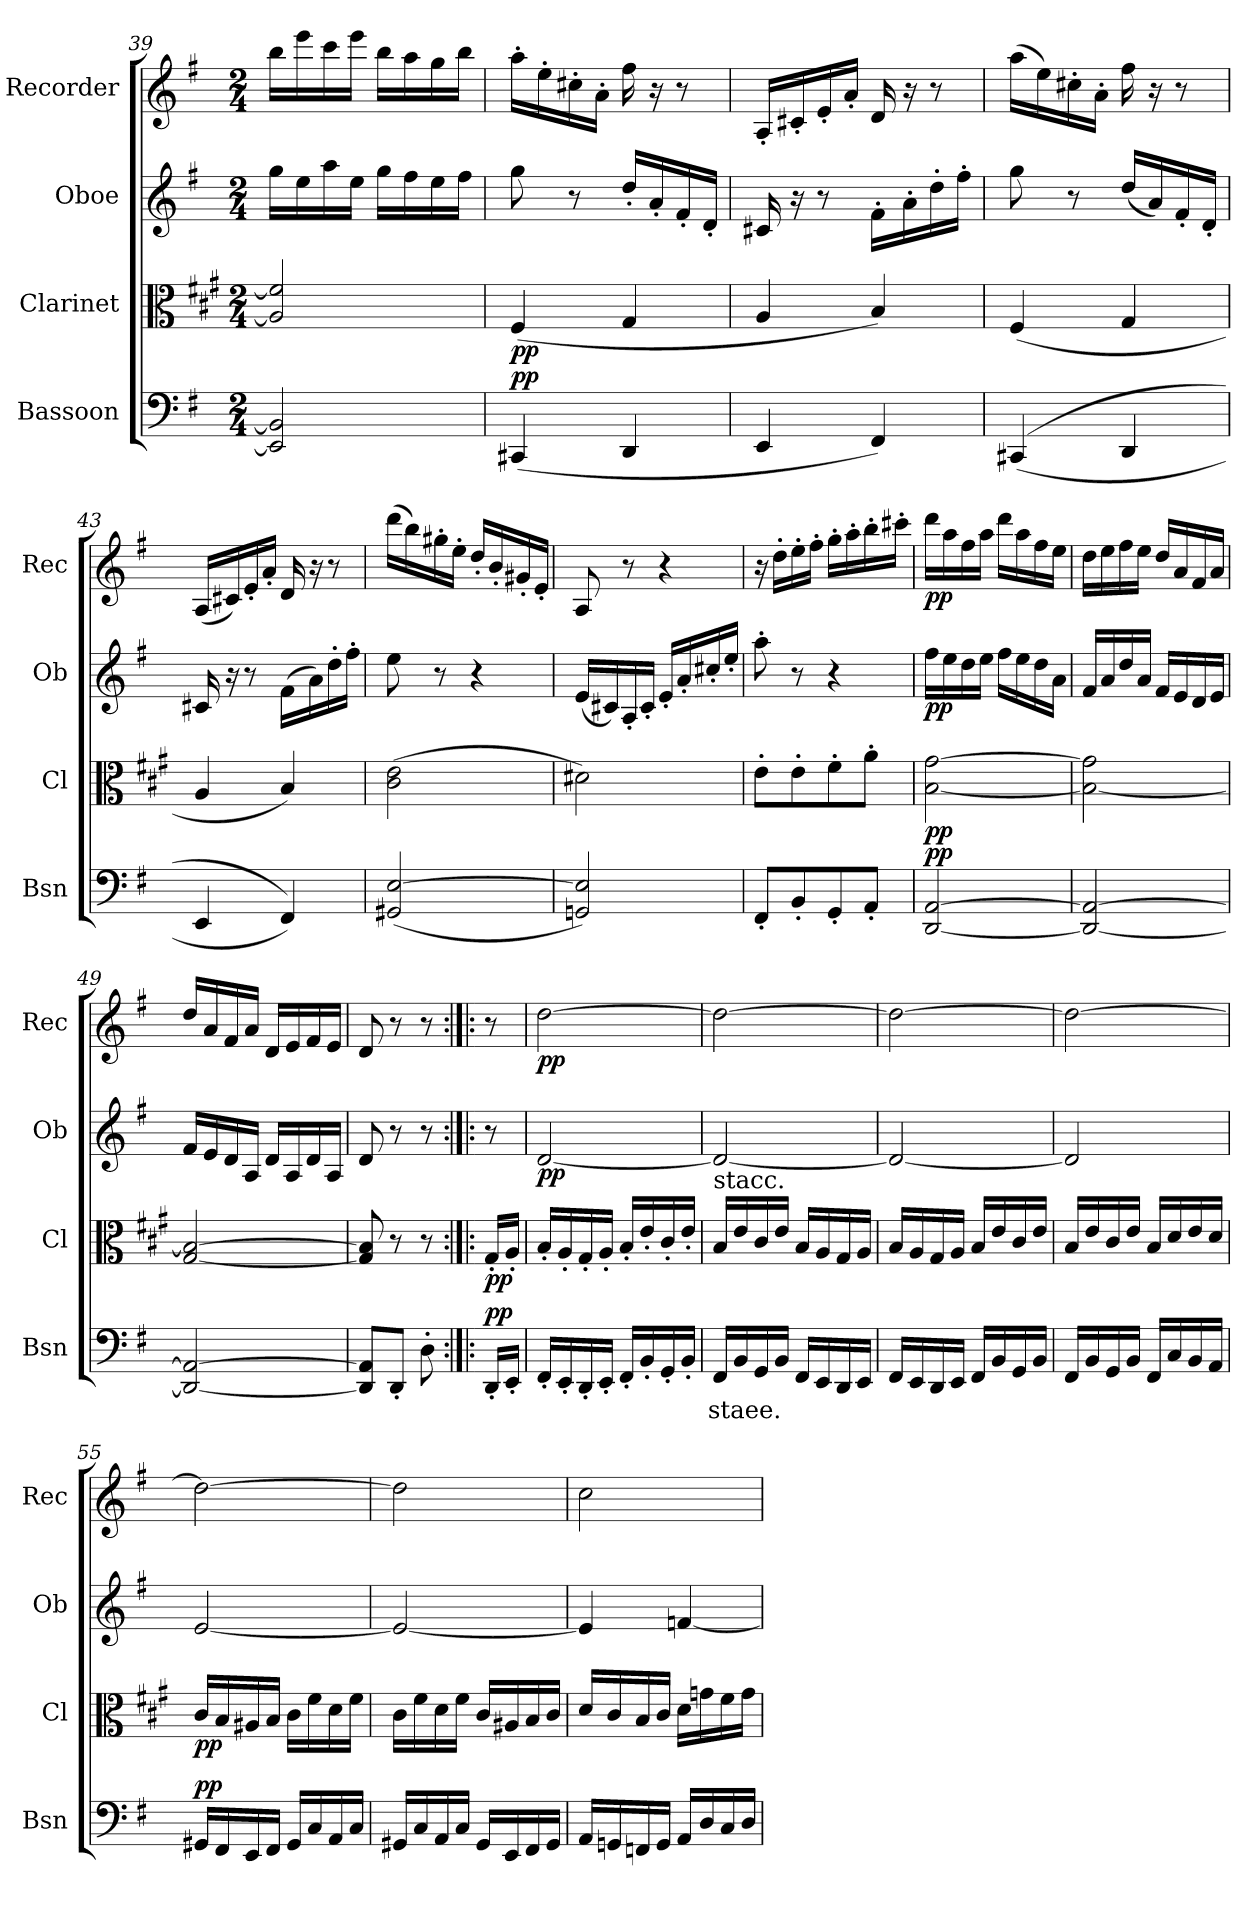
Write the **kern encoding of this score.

**kern	**text	**dynam	**kern	**dynam	**kern	**dynam	**kern	**dynam
*part4	*part4	*part4	*part3	*part3	*part2	*part2	*part1	*part1
*staff4	*staff4	*staff4	*staff3	*staff3	*staff2	*staff2	*staff1	*staff1
*I"Bassoon	*	*	*I"Clarinet	*	*I"Oboe	*	*I"Recorder	*
*I'Bsn	*	*	*I'Cl	*	*I'Ob	*	*I'Rec	*
*clefF4	*	*	*clefC3	*	*clefG2	*	*clefG2	*
*	*	*	*ITrd1c2	*	*	*	*	*
*k[f#]	*	*	*k[f#]	*	*k[f#]	*	*k[f#]	*
*M2/4	*	*	*M2/4	*	*M2/4	*	*M2/4	*
=39	=39	=39	=39	=39	=39	=39	=39	=39
2EE/] 2BB/]	.	.	2G/] 2e/]	.	16gg\LL	.	16bb\LL	.
.	.	.	.	.	16ee\	.	16eee\	.
.	.	.	.	.	16aa\	.	16ccc\	.
.	.	.	.	.	16ee\JJ	.	16eee\JJ	.
.	.	.	.	.	16gg\LL	.	16bb\LL	.
.	.	.	.	.	16ff#\	.	16aa\	.
.	.	.	.	.	16ee\	.	16gg\	.
.	.	.	.	.	16ff#\JJ	.	16bb\JJ	.
!!LO:LB:g=z
=40	=40	=40	=40	=40	=40	=40	=40	=40
!	!	!LO:DY:b	!	!LO:DY:b	!	!	!	!
(4CC#X/	.	pp	(4E/	pp	8gg\	.	16aa'\LL	.
.	.	.	.	.	.	.	16ee'\	.
.	.	.	.	.	8r	.	16cc#X'\	.
.	.	.	.	.	.	.	16a'\JJ	.
4DD/	.	.	4F#/	.	16dd'/LL	.	16ff#\	.
.	.	.	.	.	16a'/	.	16r	.
.	.	.	.	.	16f#'/	.	8r	.
.	.	.	.	.	16d'/JJ	.	.	.
=41	=41	=41	=41	=41	=41	=41	=41	=41
4EE/	.	.	4G/	.	16c#X/	.	16A'/LL	.
.	.	.	.	.	16r	.	16c#X'/	.
.	.	.	.	.	8r	.	16e'/	.
.	.	.	.	.	.	.	16a'/JJ	.
4FF#/)	.	.	4A/)	.	16f#'\LL	.	16d/	.
.	.	.	.	.	16a'\	.	16r	.
.	.	.	.	.	16dd'\	.	8r	.
.	.	.	.	.	16ff#'\JJ	.	.	.
=42	=42	=42	=42	=42	=42	=42	=42	=42
((4CC#X/	.	.	(4E/	.	8gg\	.	(16aa\LL	.
.	.	.	.	.	.	.	16ee\)	.
.	.	.	.	.	8r	.	16cc#X'\	.
.	.	.	.	.	.	.	16a'\JJ	.
4DD/	.	.	4F#/	.	(16dd/LL	.	16ff#\	.
.	.	.	.	.	16a/)	.	16r	.
.	.	.	.	.	16f#'/	.	8r	.
.	.	.	.	.	16d'/JJ	.	.	.
=43	=43	=43	=43	=43	=43	=43	=43	=43
4EE/	.	.	4G/	.	16c#X/	.	(16A/LL	.
.	.	.	.	.	16r	.	16c#X/)	.
.	.	.	.	.	8r	.	16e'/	.
.	.	.	.	.	.	.	16a'/JJ	.
4FF#/))	.	.	4A/)	.	(16f#\LL	.	16d/	.
.	.	.	.	.	16a\)	.	16r	.
.	.	.	.	.	16dd'\	.	8r	.
.	.	.	.	.	16ff#'\JJ	.	.	.
=44	=44	=44	=44	=44	=44	=44	=44	=44
(2GG#X/ [2E/	.	.	(2B\ 2d\	.	8ee\	.	(16ddd\LL	.
.	.	.	.	.	.	.	16bb\)	.
.	.	.	.	.	8r	.	16gg#X'\	.
.	.	.	.	.	.	.	16ee'\JJ	.
.	.	.	.	.	4r	.	16dd'/LL	.
.	.	.	.	.	.	.	16b'/	.
.	.	.	.	.	.	.	16g#X'/	.
.	.	.	.	.	.	.	16e'/JJ	.
=45	=45	=45	=45	=45	=45	=45	=45	=45
2GGn/ 2E/])	.	.	2c#X\)	.	(16e/LL	.	8A/	.
.	.	.	.	.	16c#X/)	.	.	.
.	.	.	.	.	16A'/	.	8r	.
.	.	.	.	.	16c#'/JJ	.	.	.
.	.	.	.	.	16e'/LL	.	4r	.
.	.	.	.	.	16a'/	.	.	.
.	.	.	.	.	16cc#X'/	.	.	.
.	.	.	.	.	16ee'/JJ	.	.	.
=46	=46	=46	=46	=46	=46	=46	=46	=46
8FF#'/L	.	.	8d'\L	.	8aa'\	.	16r	.
.	.	.	.	.	.	.	16dd'\LL	.
8BB'/	.	.	8d'\	.	8r	.	16ee'\	.
.	.	.	.	.	.	.	16ff#'\JJ	.
8GG'/	.	.	8e'\	.	4r	.	16gg'\LL	.
.	.	.	.	.	.	.	16aa'\	.
8AA'/J	.	.	8g'\J	.	.	.	16bb'\	.
.	.	.	.	.	.	.	16ccc#X'\JJ	.
!!LO:PB:g=z
=47	=47	=47	=47	=47	=47	=47	=47	=47
!	!	!LO:DY:b	!	!LO:DY:b	!	!LO:DY:b	!	!LO:DY:b
[2DD/ [2AA/	.	pp	[2A\ [2f#\	pp	16ff#\LL	pp	16ddd\LL	pp
.	.	.	.	.	16ee\	.	16aa\	.
.	.	.	.	.	16dd\	.	16ff#\	.
.	.	.	.	.	16ee\JJ	.	16aa\JJ	.
.	.	.	.	.	16ff#\LL	.	16ddd\LL	.
.	.	.	.	.	16ee\	.	16aa\	.
.	.	.	.	.	16dd\	.	16ff#\	.
.	.	.	.	.	16a\JJ	.	16ee\JJ	.
=48	=48	=48	=48	=48	=48	=48	=48	=48
2DD/_ 2AA/_	.	.	2A\_ 2f#\]	.	16f#/LL	.	16dd\LL	.
.	.	.	.	.	16a/	.	16ee\	.
.	.	.	.	.	16dd/	.	16ff#\	.
.	.	.	.	.	16a/JJ	.	16ee\JJ	.
.	.	.	.	.	16f#/LL	.	16dd/LL	.
.	.	.	.	.	16e/	.	16a/	.
.	.	.	.	.	16d/	.	16f#/	.
.	.	.	.	.	16e/JJ	.	16a/JJ	.
=49	=49	=49	=49	=49	=49	=49	=49	=49
2DD/_ 2AA/_	.	.	[2F#/ 2A/_	.	16f#/LL	.	16dd/LL	.
.	.	.	.	.	16e/	.	16a/	.
.	.	.	.	.	16d/	.	16f#/	.
.	.	.	.	.	16A/JJ	.	16a/JJ	.
.	.	.	.	.	16d/LL	.	16d/LL	.
.	.	.	.	.	16A/	.	16e/	.
.	.	.	.	.	16d/	.	16f#/	.
.	.	.	.	.	16A/JJ	.	16e/JJ	.
=50	=50	=50	=50	=50	=50	=50	=50	=50
8DD/] 8AA/]L	.	.	8F#/] 8A/]	.	8d/	.	8d/	.
8DD'/J	.	.	8r	.	8r	.	8r	.
8D'\	.	.	8r	.	8r	.	8r	.
=50X3:|!|:	=50X3:|!|:	=50X3:|!|:	=50X3:|!|:	=50X3:|!|:	=50X3:|!|:	=50X3:|!|:	=50X3:|!|:	=50X3:|!|:
!	!	!LO:DY:b	!	!LO:DY:b	!	!	!	!
16DD'/LL	.	pp	16F#'/LL	pp	8r	.	8r	.
16EE'/JJ	.	.	16G'/JJ	.	.	.	.	.
=51	=51	=51	=51	=51	=51	=51	=51	=51
!	!	!	!	!	!	!LO:DY:b	!	!LO:DY:b
16FF#'/LL	.	.	16A'/LL	.	[2d/	pp	[2dd\	pp
16EE'/	.	.	16G'/	.	.	.	.	.
16DD'/	.	.	16F#'/	.	.	.	.	.
16EE'/JJ	.	.	16G'/JJ	.	.	.	.	.
16FF#'/LL	.	.	16A'/LL	.	.	.	.	.
16BB'/	.	.	16d'/	.	.	.	.	.
16GG'/	.	.	16B'/	.	.	.	.	.
16BB'/JJ	.	.	16d'/JJ	.	.	.	.	.
=52	=52	=52	=52	=52	=52	=52	=52	=52
!	!	!	!LO:TX:a:t=stacc.	!	!	!	!	!
!	!LO:LY:b	!	!	!	!	!	!	!
16FF#/LL	staee.	.	16A/LL	.	2d/_	.	2dd\_	.
16BB/	.	.	16d/	.	.	.	.	.
16GG/	.	.	16B/	.	.	.	.	.
16BB/JJ	.	.	16d/JJ	.	.	.	.	.
16FF#/LL	.	.	16A/LL	.	.	.	.	.
16EE/	.	.	16G/	.	.	.	.	.
16DD/	.	.	16F#/	.	.	.	.	.
16EE/JJ	.	.	16G/JJ	.	.	.	.	.
=53	=53	=53	=53	=53	=53	=53	=53	=53
16FF#/LL	.	.	16A/LL	.	2d/_	.	2dd\_	.
16EE/	.	.	16G/	.	.	.	.	.
16DD/	.	.	16F#/	.	.	.	.	.
16EE/JJ	.	.	16G/JJ	.	.	.	.	.
16FF#/LL	.	.	16A/LL	.	.	.	.	.
16BB/	.	.	16d/	.	.	.	.	.
16GG/	.	.	16B/	.	.	.	.	.
16BB/JJ	.	.	16d/JJ	.	.	.	.	.
=54	=54	=54	=54	=54	=54	=54	=54	=54
16FF#/LL	.	.	16A/LL	.	2d/]	.	2dd\_	.
16BB/	.	.	16d/	.	.	.	.	.
16GG/	.	.	16B/	.	.	.	.	.
16BB/JJ	.	.	16d/JJ	.	.	.	.	.
16FF#/LL	.	.	16A/LL	.	.	.	.	.
16C/	.	.	16c/	.	.	.	.	.
16BB/	.	.	16d/	.	.	.	.	.
16AA/JJ	.	.	16c/JJ	.	.	.	.	.
!!LO:LB:g=z
=55	=55	=55	=55	=55	=55	=55	=55	=55
!	!	!LO:DY:b	!	!LO:DY:b	!	!	!	!
16GG#X/LL	.	pp	16B/LL	pp	[2e/	.	2dd\_	.
16FF#/	.	.	16A/	.	.	.	.	.
16EE/	.	.	16G#X/	.	.	.	.	.
16FF#/JJ	.	.	16A/JJ	.	.	.	.	.
16GG#/LL	.	.	16B\LL	.	.	.	.	.
16C/	.	.	16e\	.	.	.	.	.
16AA/	.	.	16c\	.	.	.	.	.
16C/JJ	.	.	16e\JJ	.	.	.	.	.
=56	=56	=56	=56	=56	=56	=56	=56	=56
16GG#X/LL	.	.	16B\LL	.	2e/_	.	2dd\]	.
16C/	.	.	16e\	.	.	.	.	.
16AA/	.	.	16c\	.	.	.	.	.
16C/JJ	.	.	16e\JJ	.	.	.	.	.
16GG#/LL	.	.	16B/LL	.	.	.	.	.
16EE/	.	.	16G#X/	.	.	.	.	.
16FF#/	.	.	16A/	.	.	.	.	.
16GG#/JJ	.	.	16B/JJ	.	.	.	.	.
=57	=57	=57	=57	=57	=57	=57	=57	=57
16AA/LL	.	.	16c/LL	.	4e/]	.	2cc\	.
16GGn/	.	.	16B/	.	.	.	.	.
16FFn/	.	.	16A/	.	.	.	.	.
16GG/JJ	.	.	16B/JJ	.	.	.	.	.
16AA/LL	.	.	16c\LL	.	[4fn/	.	.	.
16D/	.	.	16fn\	.	.	.	.	.
16C/	.	.	16e\	.	.	.	.	.
16D/JJ	.	.	16f\JJ	.	.	.	.	.
=	=	=	=	=	=	=	=	=
*-	*-	*-	*-	*-	*-	*-	*-	*-
